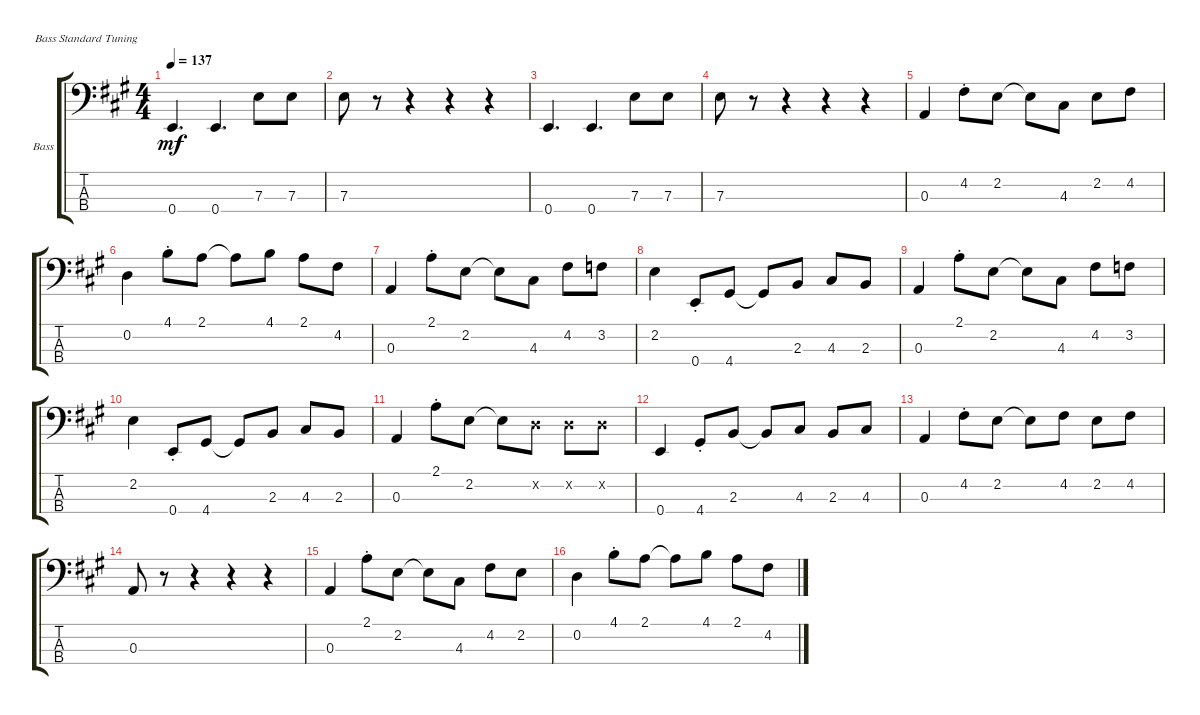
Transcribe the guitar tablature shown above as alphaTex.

\defaultSystemsLayout 4
\bracketExtendMode groupsimilarinstruments
\firstSystemTrackNameOrientation horizontal
\otherSystemsTrackNameOrientation horizontal
\track ("Bass" "Bass") {instrument electricbassfinger}
\staff {score tabs}
\tuning (G2 D2 A1 E1)
\ts (4 4)
\tempo 137
\clef f4
\scale
0.533835
\ks a
0.4.4{d dy mf instrument electricbassfinger} 0.4.4{d} 7.3.8 7.3.8 |
\scale
0.233083 7.3.8 r.8 r.4 r.4 r.4 |
\scale
0.233083 0.4.4{d} 0.4.4{d} 7.3.8 7.3.8 |
\scale
0.333333 7.3.8 r.8 r.4 r.4 r.4 |
\scale
0.333333 0.3.4 4.2{st}.8 2.2.8 2.2{t}.8 4.3.8 2.2.8 4.2.8 |
\scale
0.333333 0.2.4 4.1{st}.8 2.1.8 2.1{t}.8 4.1.8 2.1.8 4.2.8 |
\scale
0.333333 0.3.4 2.1{st}.8 2.2.8 2.2{t}.8 4.3.8 4.2.8 3.2.8 |
\scale
0.333333 2.2.4 0.4{st}.8 4.4.8 4.4{t}.8 2.3.8 4.3.8 2.3.8 |
\scale
0.333333 0.3.4 2.1{st}.8 2.2.8 2.2{t}.8 4.3.8 4.2.8 3.2.8 |
\scale
0.333333 2.2.4 0.4{st}.8 4.4.8 4.4{t}.8 2.3.8 4.3.8 2.3.8 |
\scale
0.333333 0.3.4 2.1{st}.8 2.2.8 2.2{t}.8 0.2{x}.8 0.2{x}.8 0.2{x}.8 |
\scale
0.333333 0.4.4 4.4{st}.8 2.3.8 2.3{t}.8 4.3.8 2.3.8 4.3.8 |
\scale
0.333333 0.3.4 4.2{st}.8 2.2.8 2.2{t}.8 4.2.8 2.2.8 4.2.8 |
\scale
0.333333 0.3.8 r.8 r.4 r.4 r.4 |
\scale
0.333333 0.3.4 2.1{st}.8 2.2.8 2.2{t}.8 4.3.8 4.2.8 2.2.8 |
\scale
0.333333 0.2.4 4.1{st}.8 2.1.8 2.1{t}.8 4.1.8 2.1.8 4.2.8
